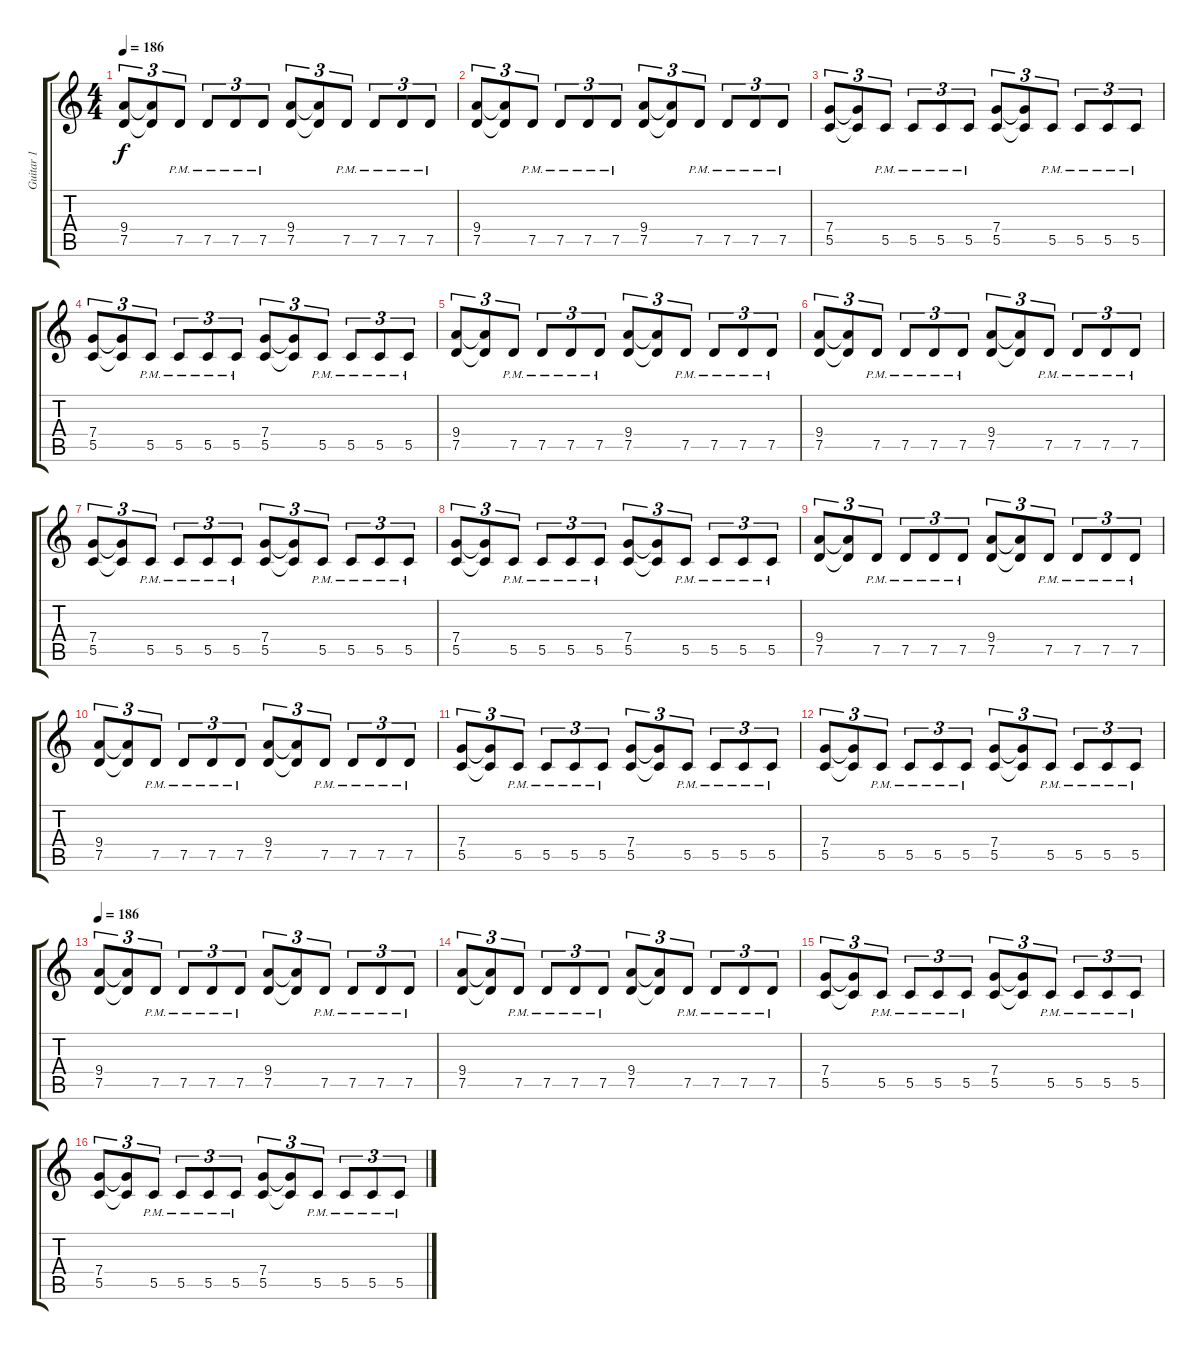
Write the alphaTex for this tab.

\track ("Guitar 1" "Guitar 1") {instrument distortionguitar}
\staff {score tabs}
\tuning (D4 A3 F3 C3 G2 D2) {hide}
\ts (4 4)
\tempo 186
\clef g2
\ks c
(9.4 7.5).8{tu (3 2) dy f} (9.4{t} 7.5{t}).8{tu (3 2)} 7.5{pm}.8{tu (3 2)} 7.5{pm}.8{tu (3 2)} 7.5{pm}.8{tu (3 2)} 7.5{pm}.8{tu (3 2)} (9.4 7.5).8{tu (3 2)} (9.4{t} 7.5{t}).8{tu (3 2)} 7.5{pm}.8{tu (3 2)} 7.5{pm}.8{tu (3 2)} 7.5{pm}.8{tu (3 2)} 7.5{pm}.8{tu (3 2)} |
(9.4 7.5).8{tu (3 2)} (9.4{t} 7.5{t}).8{tu (3 2)} 7.5{pm}.8{tu (3 2)} 7.5{pm}.8{tu (3 2)} 7.5{pm}.8{tu (3 2)} 7.5{pm}.8{tu (3 2)} (9.4 7.5).8{tu (3 2)} (9.4{t} 7.5{t}).8{tu (3 2)} 7.5{pm}.8{tu (3 2)} 7.5{pm}.8{tu (3 2)} 7.5{pm}.8{tu (3 2)} 7.5{pm}.8{tu (3 2)} |
(7.4 5.5).8{tu (3 2)} (7.4{t} 5.5{t}).8{tu (3 2)} 5.5{pm}.8{tu (3 2)} 5.5{pm}.8{tu (3 2)} 5.5{pm}.8{tu (3 2)} 5.5{pm}.8{tu (3 2)} (7.4 5.5).8{tu (3 2)} (7.4{t} 5.5{t}).8{tu (3 2)} 5.5{pm}.8{tu (3 2)} 5.5{pm}.8{tu (3 2)} 5.5{pm}.8{tu (3 2)} 5.5{pm}.8{tu (3 2)} |
(7.4 5.5).8{tu (3 2)} (7.4{t} 5.5{t}).8{tu (3 2)} 5.5{pm}.8{tu (3 2)} 5.5{pm}.8{tu (3 2)} 5.5{pm}.8{tu (3 2)} 5.5{pm}.8{tu (3 2)} (7.4 5.5).8{tu (3 2)} (7.4{t} 5.5{t}).8{tu (3 2)} 5.5{pm}.8{tu (3 2)} 5.5{pm}.8{tu (3 2)} 5.5{pm}.8{tu (3 2)} 5.5{pm}.8{tu (3 2)} |
(9.4 7.5).8{tu (3 2)} (9.4{t} 7.5{t}).8{tu (3 2)} 7.5{pm}.8{tu (3 2)} 7.5{pm}.8{tu (3 2)} 7.5{pm}.8{tu (3 2)} 7.5{pm}.8{tu (3 2)} (9.4 7.5).8{tu (3 2)} (9.4{t} 7.5{t}).8{tu (3 2)} 7.5{pm}.8{tu (3 2)} 7.5{pm}.8{tu (3 2)} 7.5{pm}.8{tu (3 2)} 7.5{pm}.8{tu (3 2)} |
(9.4 7.5).8{tu (3 2)} (9.4{t} 7.5{t}).8{tu (3 2)} 7.5{pm}.8{tu (3 2)} 7.5{pm}.8{tu (3 2)} 7.5{pm}.8{tu (3 2)} 7.5{pm}.8{tu (3 2)} (9.4 7.5).8{tu (3 2)} (9.4{t} 7.5{t}).8{tu (3 2)} 7.5{pm}.8{tu (3 2)} 7.5{pm}.8{tu (3 2)} 7.5{pm}.8{tu (3 2)} 7.5{pm}.8{tu (3 2)} |
(7.4 5.5).8{tu (3 2)} (7.4{t} 5.5{t}).8{tu (3 2)} 5.5{pm}.8{tu (3 2)} 5.5{pm}.8{tu (3 2)} 5.5{pm}.8{tu (3 2)} 5.5{pm}.8{tu (3 2)} (7.4 5.5).8{tu (3 2)} (7.4{t} 5.5{t}).8{tu (3 2)} 5.5{pm}.8{tu (3 2)} 5.5{pm}.8{tu (3 2)} 5.5{pm}.8{tu (3 2)} 5.5{pm}.8{tu (3 2)} |
(7.4 5.5).8{tu (3 2)} (7.4{t} 5.5{t}).8{tu (3 2)} 5.5{pm}.8{tu (3 2)} 5.5{pm}.8{tu (3 2)} 5.5{pm}.8{tu (3 2)} 5.5{pm}.8{tu (3 2)} (7.4 5.5).8{tu (3 2)} (7.4{t} 5.5{t}).8{tu (3 2)} 5.5{pm}.8{tu (3 2)} 5.5{pm}.8{tu (3 2)} 5.5{pm}.8{tu (3 2)} 5.5{pm}.8{tu (3 2)} |
(9.4 7.5).8{tu (3 2)} (9.4{t} 7.5{t}).8{tu (3 2)} 7.5{pm}.8{tu (3 2)} 7.5{pm}.8{tu (3 2)} 7.5{pm}.8{tu (3 2)} 7.5{pm}.8{tu (3 2)} (9.4 7.5).8{tu (3 2)} (9.4{t} 7.5{t}).8{tu (3 2)} 7.5{pm}.8{tu (3 2)} 7.5{pm}.8{tu (3 2)} 7.5{pm}.8{tu (3 2)} 7.5{pm}.8{tu (3 2)} |
(9.4 7.5).8{tu (3 2)} (9.4{t} 7.5{t}).8{tu (3 2)} 7.5{pm}.8{tu (3 2)} 7.5{pm}.8{tu (3 2)} 7.5{pm}.8{tu (3 2)} 7.5{pm}.8{tu (3 2)} (9.4 7.5).8{tu (3 2)} (9.4{t} 7.5{t}).8{tu (3 2)} 7.5{pm}.8{tu (3 2)} 7.5{pm}.8{tu (3 2)} 7.5{pm}.8{tu (3 2)} 7.5{pm}.8{tu (3 2)} |
(7.4 5.5).8{tu (3 2)} (7.4{t} 5.5{t}).8{tu (3 2)} 5.5{pm}.8{tu (3 2)} 5.5{pm}.8{tu (3 2)} 5.5{pm}.8{tu (3 2)} 5.5{pm}.8{tu (3 2)} (7.4 5.5).8{tu (3 2)} (7.4{t} 5.5{t}).8{tu (3 2)} 5.5{pm}.8{tu (3 2)} 5.5{pm}.8{tu (3 2)} 5.5{pm}.8{tu (3 2)} 5.5{pm}.8{tu (3 2)} |
(7.4 5.5).8{tu (3 2)} (7.4{t} 5.5{t}).8{tu (3 2)} 5.5{pm}.8{tu (3 2)} 5.5{pm}.8{tu (3 2)} 5.5{pm}.8{tu (3 2)} 5.5{pm}.8{tu (3 2)} (7.4 5.5).8{tu (3 2)} (7.4{t} 5.5{t}).8{tu (3 2)} 5.5{pm}.8{tu (3 2)} 5.5{pm}.8{tu (3 2)} 5.5{pm}.8{tu (3 2)} 5.5{pm}.8{tu (3 2)} |
\tempo 186
(9.4 7.5).8{tu (3 2)} (9.4{t} 7.5{t}).8{tu (3 2)} 7.5{pm}.8{tu (3 2)} 7.5{pm}.8{tu (3 2)} 7.5{pm}.8{tu (3 2)} 7.5{pm}.8{tu (3 2)} (9.4 7.5).8{tu (3 2)} (9.4{t} 7.5{t}).8{tu (3 2)} 7.5{pm}.8{tu (3 2)} 7.5{pm}.8{tu (3 2)} 7.5{pm}.8{tu (3 2)} 7.5{pm}.8{tu (3 2)} |
(9.4 7.5).8{tu (3 2)} (9.4{t} 7.5{t}).8{tu (3 2)} 7.5{pm}.8{tu (3 2)} 7.5{pm}.8{tu (3 2)} 7.5{pm}.8{tu (3 2)} 7.5{pm}.8{tu (3 2)} (9.4 7.5).8{tu (3 2)} (9.4{t} 7.5{t}).8{tu (3 2)} 7.5{pm}.8{tu (3 2)} 7.5{pm}.8{tu (3 2)} 7.5{pm}.8{tu (3 2)} 7.5{pm}.8{tu (3 2)} |
(7.4 5.5).8{tu (3 2)} (7.4{t} 5.5{t}).8{tu (3 2)} 5.5{pm}.8{tu (3 2)} 5.5{pm}.8{tu (3 2)} 5.5{pm}.8{tu (3 2)} 5.5{pm}.8{tu (3 2)} (7.4 5.5).8{tu (3 2)} (7.4{t} 5.5{t}).8{tu (3 2)} 5.5{pm}.8{tu (3 2)} 5.5{pm}.8{tu (3 2)} 5.5{pm}.8{tu (3 2)} 5.5{pm}.8{tu (3 2)} |
(7.4 5.5).8{tu (3 2)} (7.4{t} 5.5{t}).8{tu (3 2)} 5.5{pm}.8{tu (3 2)} 5.5{pm}.8{tu (3 2)} 5.5{pm}.8{tu (3 2)} 5.5{pm}.8{tu (3 2)} (7.4 5.5).8{tu (3 2)} (7.4{t} 5.5{t}).8{tu (3 2)} 5.5{pm}.8{tu (3 2)} 5.5{pm}.8{tu (3 2)} 5.5{pm}.8{tu (3 2)} 5.5{pm}.8{tu (3 2)}
